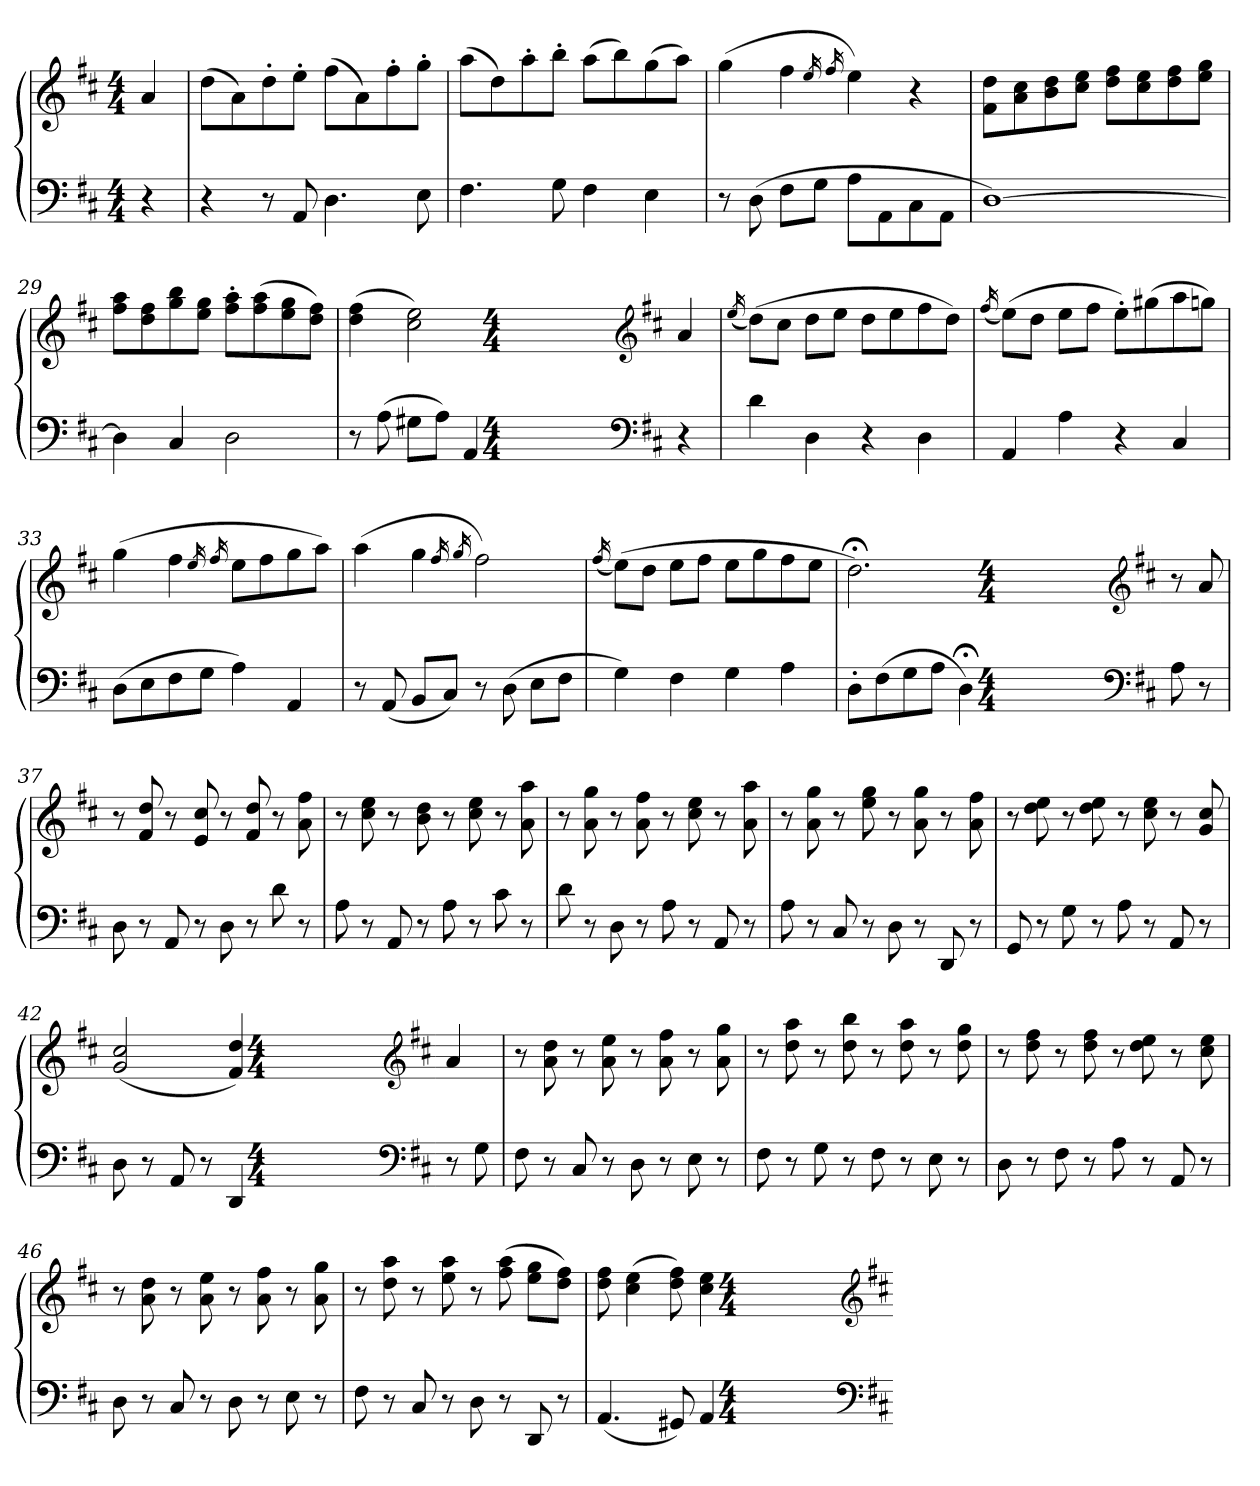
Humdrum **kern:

**kern	**kern
*part1	*part1
*staff2	*staff1
*clefF4	*clefG2
*k[f#c#]	*k[f#c#]
*M4/4	*M4/4
=	=
4r	4a
=25	=25
4r	(8ddL
.	8a)
8r	8dd'
8AA	8ee'J
4.D	(8ff#L
.	8a)
.	8ff#'
8E	8gg'J
=26	=26
4.F#	(8aaL
.	8dd)
.	8aa'
8G	8bb'J
4F#	(8aaL
.	8bb)
4E	(8gg
.	8aaJ)
=27	=27
8r	(4gg
(8D	.
8F#L	4ff#
8GJ	.
.	16qee
.	16qff#
8AL	4ee)
8AA	.
8C#	4r
8AAJ	.
=28	=28
[1D)	8f# 8ddL
.	8a 8cc#
.	8b 8dd
.	8cc# 8eeJ
.	8dd 8ff#L
.	8cc# 8ee
.	8dd 8ff#
.	8ee 8ggJ
=29	=29
4D]	8ff# 8aaL
.	8dd 8ff#
4C#	8gg 8bb
.	8ee 8ggJ
2D	8ff#' 8aa'L
.	(8ff# 8aa
.	8ee 8gg
.	8dd 8ff#J)
=30	=30
8r	(4dd 4ff#
(8A	.
8G#XL	2cc# 2ee)
8AJ)	.
4AA	.
*clefF4	*clefG2
*k[f#c#]	*k[f#c#]
*M4/4	*M4/4
=-	=-
4r	4a
=31	=31
.	(16qee
4d	(8ddL)
.	8cc#J
4D	8ddL
.	8eeJ
4r	8ddL
.	8ee
4D	8ff#
.	8ddJ)
=32	=32
.	(16qff#
4AA	(8eeL)
.	8ddJ
4A	8eeL
.	8ff#J
4r	8ee'L)
.	(8gg#X
4C#	8aa
.	8ggnJ)
=33	=33
(8DL	(4gg
8E	.
8F#	4ff#
8GJ	.
.	16qee
.	16qff#
4A)	8eeL
.	8ff#
4AA	8gg
.	8aaJ)
=34	=34
8r	(4aa
(8AA	.
8BBL	4gg
8C#J)	.
.	16qff#
.	16qgg
8r	2ff#)
(8D	.
8EL	.
8F#J	.
=35	=35
.	(16qff#
4G)	(8eeL)
.	8ddJ
4F#	8eeL
.	8ff#J
4G	8eeL
.	8gg
4A	8ff#
.	8eeJ
=36	=36
8D'L	2.dd;<)
(8F#	.
8G	.
8AJ	.
4D;<)	.
*clefF4	*clefG2
*k[f#c#]	*k[f#c#]
*M4/4	*M4/4
=-	=-
8A	8r
8r	8a
=37	=37
8D	8r
8r	8f# 8dd
8AA	8r
8r	8e 8cc#
8D	8r
8r	8f# 8dd
8d	8r
8r	8a 8ff#
=38	=38
8A	8r
8r	8cc# 8ee
8AA	8r
8r	8b 8dd
8A	8r
8r	8cc# 8ee
8c#	8r
8r	8a 8aa
=39	=39
8d	8r
8r	8a 8gg
8D	8r
8r	8a 8ff#
8A	8r
8r	8cc# 8ee
8AA	8r
8r	8a 8aa
=40	=40
8A	8r
8r	8a 8gg
8C#	8r
8r	8ee 8gg
8D	8r
8r	8a 8gg
8DD	8r
8r	8a 8ff#
=41	=41
8GG	8r
8r	8dd 8ee
8G	8r
8r	8dd 8ee
8A	8r
8r	8cc# 8ee
8AA	8r
8r	8g 8cc#
=42	=42
8D	(2g 2cc#
8r	.
8AA	.
8r	.
4DD	4f# 4dd)
*clefF4	*clefG2
*k[f#c#]	*k[f#c#]
*M4/4	*M4/4
=-	=-
8r	4a
8G	.
=43	=43
8F#	8r
8r	8a 8dd
8C#	8r
8r	8a 8ee
8D	8r
8r	8a 8ff#
8E	8r
8r	8a 8gg
=44	=44
8F#	8r
8r	8dd 8aa
8G	8r
8r	8dd 8bb
8F#	8r
8r	8dd 8aa
8E	8r
8r	8dd 8gg
=45	=45
8D	8r
8r	8dd 8ff#
8F#	8r
8r	8dd 8ff#
8A	8r
8r	8dd 8ee
8AA	8r
8r	8cc# 8ee
=46	=46
8D	8r
8r	8a 8dd
8C#	8r
8r	8a 8ee
8D	8r
8r	8a 8ff#
8E	8r
8r	8a 8gg
=47	=47
8F#	8r
8r	8dd 8aa
8C#	8r
8r	8ee 8aa
8D	8r
8r	(8ff# 8aa
8DD	8ee 8ggL
8r	8dd 8ff#J)
=48	=48
(4.AA	8dd 8ff#
.	(4cc# 4ee
8GG#X)	8dd 8ff#)
4AA	4cc# 4ee
*clefF4	*clefG2
*k[f#c#]	*k[f#c#]
*M4/4	*M4/4
=-	=-
*-	*-
